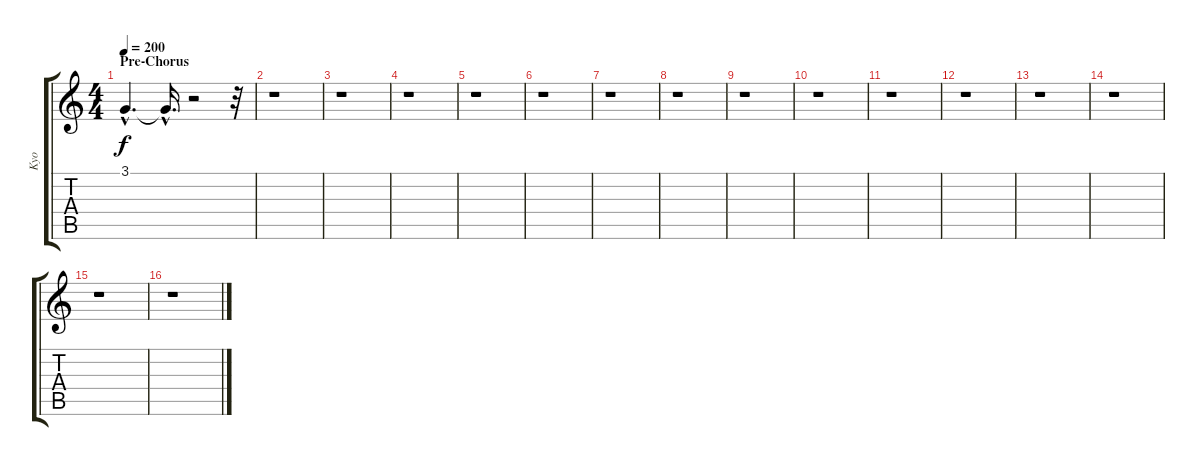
\track ("Kyo" "Kyo") {instrument altosax}
\staff {score tabs}
\tuning (E4 B3 G3 D3 A2 E2) {hide}
\ts (4 4)
\section ("" "Pre-Chorus")
\tempo 200
\clef g2
\ks c
3.1{hac t}.4{d dy f} 3.1{hac t}.16{d} r.2 r.32 |
r.1 |
r.1 |
r.1 |
r.1 |
r.1 |
r.1 |
r.1 |
r.1 |
r.1 |
r.1 |
r.1 |
r.1 |
r.1 |
r.1 |
r.1
